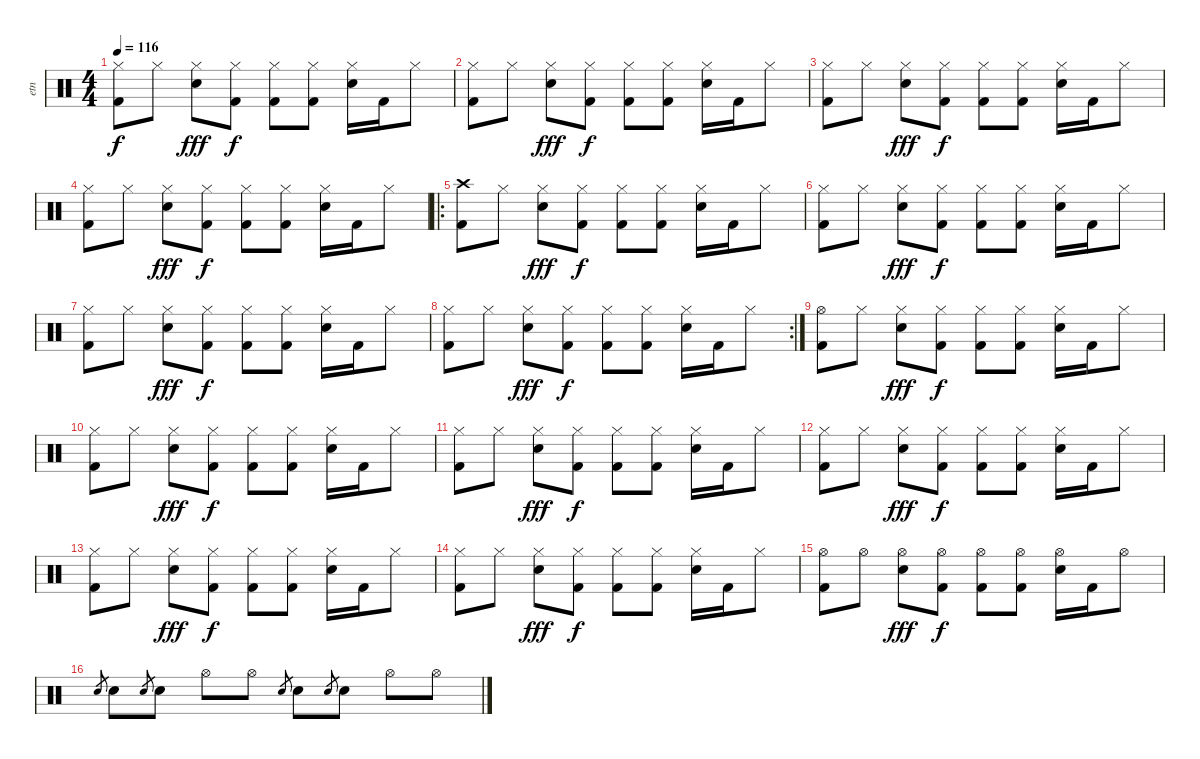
\track ("etn" "etn") {instrument percussion}
\staff {score}
\articulation defaults
\ts (4 4)
\tempo 116
\clef neutral
\ks c
("Hi-Hat (closed)" "Kick (hit) 2").8{dy f} "Hi-Hat (closed)".8 ("Hi-Hat (closed)" "Electric Snare (hit)").8{dy fff} ("Hi-Hat (closed)" "Kick (hit) 2").8{dy f} ("Hi-Hat (closed)" "Kick (hit) 2").8 ("Hi-Hat (closed)" "Kick (hit) 2").8 ("Hi-Hat (closed)" "Electric Snare (hit)").16 "Kick (hit) 2".16 "Hi-Hat (closed)".8 |
("Hi-Hat (closed)" "Kick (hit) 2").8 "Hi-Hat (closed)".8 ("Hi-Hat (closed)" "Electric Snare (hit)").8{dy fff} ("Hi-Hat (closed)" "Kick (hit) 2").8{dy f} ("Hi-Hat (closed)" "Kick (hit) 2").8 ("Hi-Hat (closed)" "Kick (hit) 2").8 ("Hi-Hat (closed)" "Electric Snare (hit)").16 "Kick (hit) 2".16 "Hi-Hat (closed)".8 |
("Hi-Hat (closed)" "Kick (hit) 2").8 "Hi-Hat (closed)".8 ("Hi-Hat (closed)" "Electric Snare (hit)").8{dy fff} ("Hi-Hat (closed)" "Kick (hit) 2").8{dy f} ("Hi-Hat (closed)" "Kick (hit) 2").8 ("Hi-Hat (closed)" "Kick (hit) 2").8 ("Hi-Hat (closed)" "Electric Snare (hit)").16 "Kick (hit) 2".16 "Hi-Hat (closed)".8 |
("Hi-Hat (closed)" "Kick (hit) 2").8 "Hi-Hat (closed)".8 ("Hi-Hat (closed)" "Electric Snare (hit)").8{dy fff} ("Hi-Hat (closed)" "Kick (hit) 2").8{dy f} ("Hi-Hat (closed)" "Kick (hit) 2").8 ("Hi-Hat (closed)" "Kick (hit) 2").8 ("Hi-Hat (closed)" "Electric Snare (hit)").16 "Kick (hit) 2".16 "Hi-Hat (closed)".8 |
\ro
("Crash high (hit)" "Kick (hit) 2").8 "Hi-Hat (closed)".8 ("Hi-Hat (closed)" "Electric Snare (hit)").8{dy fff} ("Hi-Hat (closed)" "Kick (hit) 2").8{dy f} ("Hi-Hat (closed)" "Kick (hit) 2").8 ("Hi-Hat (closed)" "Kick (hit) 2").8 ("Hi-Hat (closed)" "Electric Snare (hit)").16 "Kick (hit) 2".16 "Hi-Hat (closed)".8 |
("Hi-Hat (closed)" "Kick (hit) 2").8 "Hi-Hat (closed)".8 ("Hi-Hat (closed)" "Electric Snare (hit)").8{dy fff} ("Hi-Hat (closed)" "Kick (hit) 2").8{dy f} ("Hi-Hat (closed)" "Kick (hit) 2").8 ("Hi-Hat (closed)" "Kick (hit) 2").8 ("Hi-Hat (closed)" "Electric Snare (hit)").16 "Kick (hit) 2".16 "Hi-Hat (closed)".8 |
("Hi-Hat (closed)" "Kick (hit) 2").8 "Hi-Hat (closed)".8 ("Hi-Hat (closed)" "Electric Snare (hit)").8{dy fff} ("Hi-Hat (closed)" "Kick (hit) 2").8{dy f} ("Hi-Hat (closed)" "Kick (hit) 2").8 ("Hi-Hat (closed)" "Kick (hit) 2").8 ("Hi-Hat (closed)" "Electric Snare (hit)").16 "Kick (hit) 2".16 "Hi-Hat (closed)".8 |
\rc 2
("Hi-Hat (closed)" "Kick (hit) 2").8 "Hi-Hat (closed)".8 ("Hi-Hat (closed)" "Electric Snare (hit)").8{dy fff} ("Hi-Hat (closed)" "Kick (hit) 2").8{dy f} ("Hi-Hat (closed)" "Kick (hit) 2").8 ("Hi-Hat (closed)" "Kick (hit) 2").8 ("Hi-Hat (closed)" "Electric Snare (hit)").16 "Kick (hit) 2".16 "Hi-Hat (closed)".8 |
("Hi-Hat (open)" "Kick (hit) 2").8 "Hi-Hat (closed)".8 ("Hi-Hat (closed)" "Electric Snare (hit)").8{dy fff} ("Hi-Hat (closed)" "Kick (hit) 2").8{dy f} ("Hi-Hat (closed)" "Kick (hit) 2").8 ("Hi-Hat (closed)" "Kick (hit) 2").8 ("Hi-Hat (closed)" "Electric Snare (hit)").16 "Kick (hit) 2".16 "Hi-Hat (closed)".8 |
("Hi-Hat (closed)" "Kick (hit) 2").8 "Hi-Hat (closed)".8 ("Hi-Hat (closed)" "Electric Snare (hit)").8{dy fff} ("Hi-Hat (closed)" "Kick (hit) 2").8{dy f} ("Hi-Hat (closed)" "Kick (hit) 2").8 ("Hi-Hat (closed)" "Kick (hit) 2").8 ("Hi-Hat (closed)" "Electric Snare (hit)").16 "Kick (hit) 2".16 "Hi-Hat (closed)".8 |
("Hi-Hat (closed)" "Kick (hit) 2").8 "Hi-Hat (closed)".8 ("Hi-Hat (closed)" "Electric Snare (hit)").8{dy fff} ("Hi-Hat (closed)" "Kick (hit) 2").8{dy f} ("Hi-Hat (closed)" "Kick (hit) 2").8 ("Hi-Hat (closed)" "Kick (hit) 2").8 ("Hi-Hat (closed)" "Electric Snare (hit)").16 "Kick (hit) 2".16 "Hi-Hat (closed)".8 |
("Hi-Hat (closed)" "Kick (hit) 2").8 "Hi-Hat (closed)".8 ("Hi-Hat (closed)" "Electric Snare (hit)").8{dy fff} ("Hi-Hat (closed)" "Kick (hit) 2").8{dy f} ("Hi-Hat (closed)" "Kick (hit) 2").8 ("Hi-Hat (closed)" "Kick (hit) 2").8 ("Hi-Hat (closed)" "Electric Snare (hit)").16 "Kick (hit) 2".16 "Hi-Hat (closed)".8 |
("Hi-Hat (closed)" "Kick (hit) 2").8 "Hi-Hat (closed)".8 ("Hi-Hat (closed)" "Electric Snare (hit)").8{dy fff} ("Hi-Hat (closed)" "Kick (hit) 2").8{dy f} ("Hi-Hat (closed)" "Kick (hit) 2").8 ("Hi-Hat (closed)" "Kick (hit) 2").8 ("Hi-Hat (closed)" "Electric Snare (hit)").16 "Kick (hit) 2".16 "Hi-Hat (closed)".8 |
("Hi-Hat (closed)" "Kick (hit) 2").8 "Hi-Hat (closed)".8 ("Hi-Hat (closed)" "Electric Snare (hit)").8{dy fff} ("Hi-Hat (closed)" "Kick (hit) 2").8{dy f} ("Hi-Hat (closed)" "Kick (hit) 2").8 ("Hi-Hat (closed)" "Kick (hit) 2").8 ("Hi-Hat (closed)" "Electric Snare (hit)").16 "Kick (hit) 2".16 "Hi-Hat (closed)".8 |
("Hi-Hat (open)" "Kick (hit) 2").8 "Hi-Hat (open)".8 ("Hi-Hat (open)" "Electric Snare (hit)").8{dy fff} ("Hi-Hat (open)" "Kick (hit) 2").8{dy f} ("Hi-Hat (open)" "Kick (hit) 2").8 ("Hi-Hat (open)" "Kick (hit) 2").8 ("Hi-Hat (open)" "Electric Snare (hit)").16 "Kick (hit) 2".16 "Hi-Hat (open)".8 |
"Electric Snare (hit)".8{gr} "Electric Snare (hit)".8 "Electric Snare (hit)".8{gr} "Electric Snare (hit)".8 "Hi-Hat (open)".8 "Hi-Hat (open)".8 "Electric Snare (hit)".8{gr} "Electric Snare (hit)".8 "Electric Snare (hit)".8{gr} "Electric Snare (hit)".8 "Hi-Hat (open)".8 "Hi-Hat (open)".8
